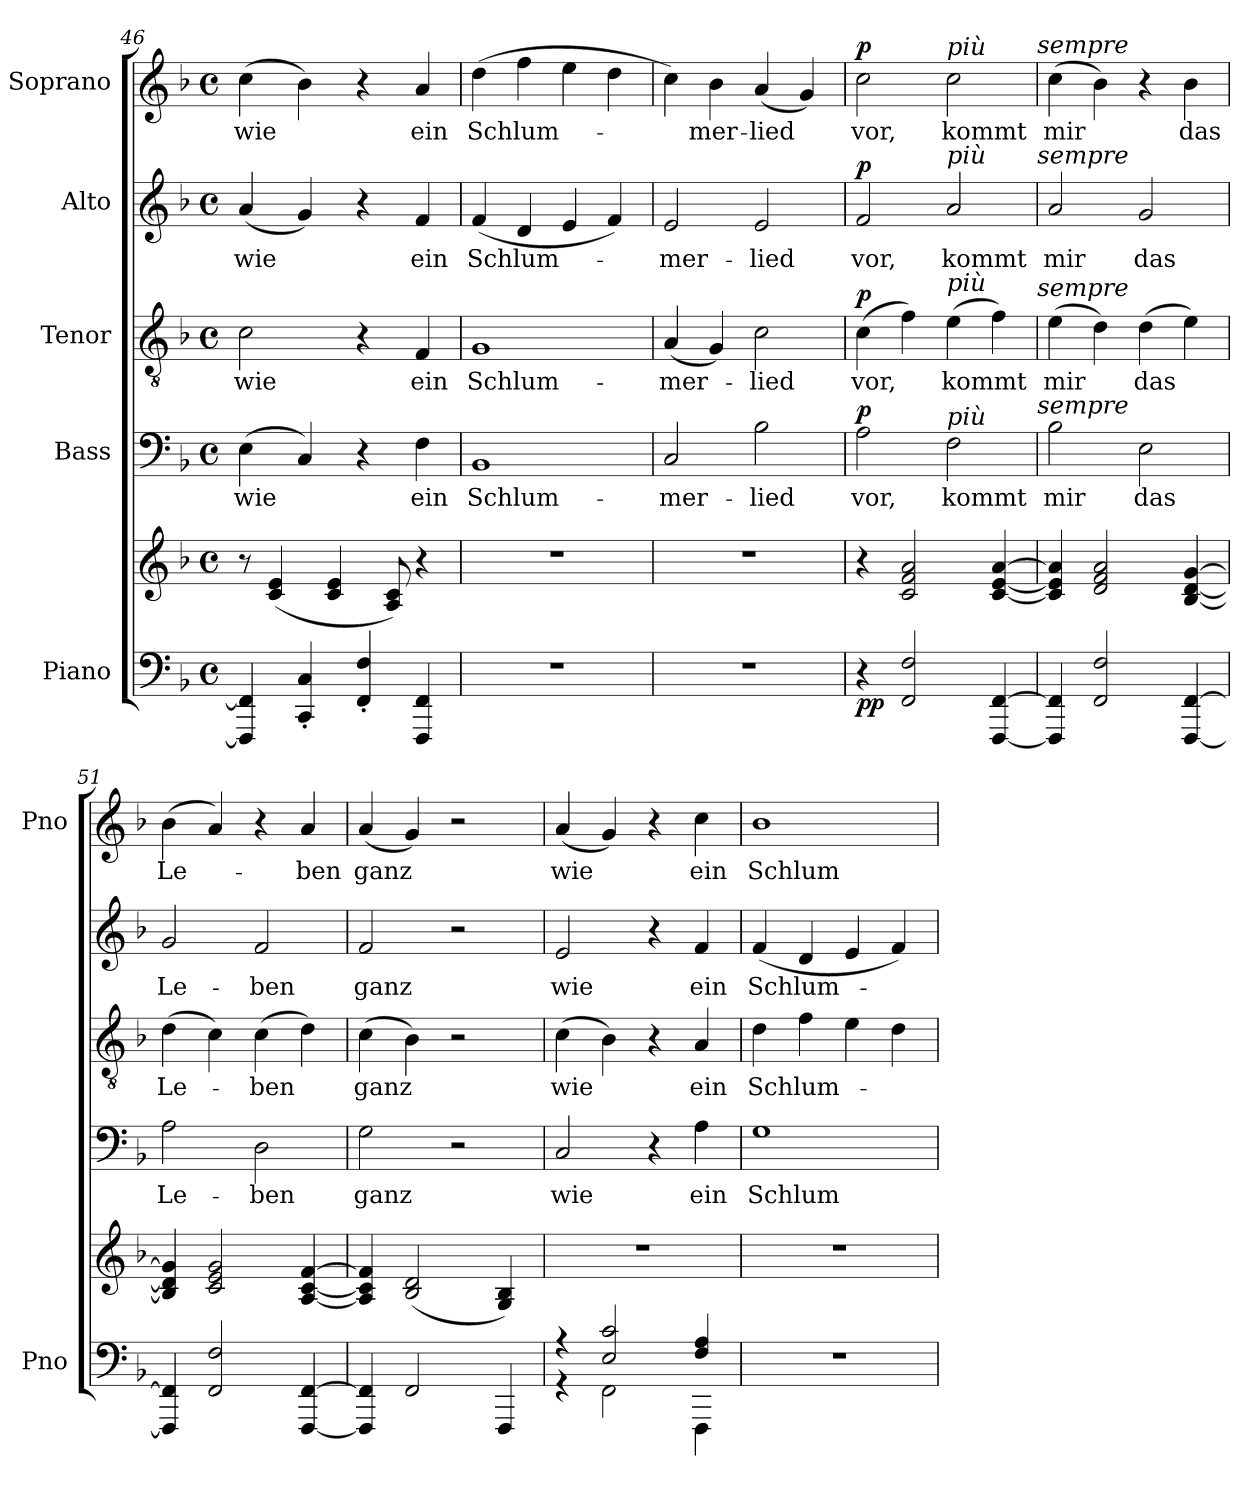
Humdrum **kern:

**kern	**kern	**dynam	**kern	**text	**dynam	**kern	**text	**dynam	**kern	**text	**dynam	**kern	**text	**dynam
*part5	*part5	*part5	*part4	*part4	*part4	*part3	*part3	*part3	*part2	*part2	*part2	*part1	*part1	*part1
*staff6	*staff5	*staff5/6	*staff4	*staff4	*staff4	*staff3	*staff3	*staff3	*staff2	*staff2	*staff2	*staff1	*staff1	*staff1
*I"Piano	*	*	*I"Bass	*	*	*I"Tenor	*	*	*I"Alto	*	*	*I"Soprano	*	*
*I'Pno	*	*	*	*	*	*	*	*	*	*	*	*I'Pno	*	*
*clefF4	*clefG2	*	*clefF4	*	*	*clefGv2	*	*	*clefG2	*	*	*clefG2	*	*
*k[b-]	*k[b-]	*	*k[b-]	*	*	*k[b-]	*	*	*k[b-]	*	*	*k[b-]	*	*
*F:	*F:	*	*F:	*	*	*F:	*	*	*F:	*	*	*F:	*	*
*M4/4	*M4/4	*	*M4/4	*	*	*M4/4	*	*	*M4/4	*	*	*M4/4	*	*
*met(c)	*met(c)	*	*met(c)	*	*	*met(c)	*	*	*met(c)	*	*	*met(c)	*	*
=46	=46	=46	=46	=46	=46	=46	=46	=46	=46	=46	=46	=46	=46	=46
!	!	!	!	!LO:LY:b	!	!	!LO:LY:b	!	!	!LO:LY:b	!	!	!LO:LY:b	!
4FFF/] 4FF/]	8r	.	(>4E\	wie	.	2c\	wie	.	(<4a/	wie	.	(>4cc\	wie	.
.	(<4c/ 4e/	.	.	.	.	.	.	.	.	.	.	.	.	.
4CC/' 4C/'	.	.	4C/)	.	.	.	.	.	4g/)	.	.	4b-\)	.	.
.	4c/ 4e/	.	.	.	.	.	.	.	.	.	.	.	.	.
4FF/' 4F/'	.	.	4r	.	.	4r	.	.	4r	.	.	4r	.	.
.	8A/ 8c/)	.	.	.	.	.	.	.	.	.	.	.	.	.
!	!	!	!	!LO:LY:b	!	!	!LO:LY:b	!	!	!LO:LY:b	!	!	!LO:LY:b	!
4FFF/ 4FF/	4r	.	4F\	ein	.	4F/	ein	.	4f/	ein	.	4a/	ein	.
=47	=47	=47	=47	=47	=47	=47	=47	=47	=47	=47	=47	=47	=47	=47
!	!	!	!	!LO:LY:b	!	!	!LO:LY:b	!	!	!LO:LY:b	!	!	!LO:LY:b	!
1r	1r	.	1BB-	Schlum-	.	1G	Schlum-	.	(<4f/	Schlum-	.	(>4dd\	Schlum-	.
.	.	.	.	.	.	.	.	.	4d/	.	.	4ff\	.	.
.	.	.	.	.	.	.	.	.	4e/	.	.	4ee\	.	.
.	.	.	.	.	.	.	.	.	4f/)	.	.	4dd\	.	.
!!LO:PB:g=z
=48	=48	=48	=48	=48	=48	=48	=48	=48	=48	=48	=48	=48	=48	=48
!	!	!	!	!LO:LY:b	!	!	!LO:LY:b	!	!	!LO:LY:b	!	!	!LO:LY:b	!
1r	1r	.	2C/	­mer-	.	(<4A/	­mer-	.	2e/	­mer-	.	4cc\)	-­	.
!	!	!	!	!	!	!	!	!	!	!	!	!	!LO:LY:b	!
.	.	.	.	.	.	4G/)	.	.	.	.	.	4b-\	­mer-	.
!	!	!	!	!LO:LY:b	!	!	!LO:LY:b	!	!	!LO:LY:b	!	!	!LO:LY:b	!
.	.	.	2B-\	-lied	.	2c\	-lied	.	2e/	-lied	.	(<4a/	-lied	.
.	.	.	.	.	.	.	.	.	.	.	.	4g/)	.	.
=49	=49	=49	=49	=49	=49	=49	=49	=49	=49	=49	=49	=49	=49	=49
!	!	!LO:DY:b=2	!	!LO:LY:b	!LO:DY:b	!	!LO:LY:b	!LO:DY:b	!	!LO:LY:b	!LO:DY:b	!	!LO:LY:b	!LO:DY:b
4r	4r	pp	2A\	vor,	p	(>4c\	vor,	p	2f/	vor,	p	2cc\	vor,	p
2FF/ 2F/	2c/ 2f/ 2a/	.	.	.	.	4f\)	.	.	.	.	.	.	.	.
!	!	!	!	!	!	!	!	!	!	!	!	!LO:TX:a:i:t=più	!	!
!	!	!	!	!	!	!	!	!	!LO:TX:a:i:t=più	!	!	!	!	!
!	!	!	!	!	!	!LO:TX:a:i:t=più	!	!	!	!	!	!	!	!
!	!	!	!LO:TX:a:i:t=più	!	!	!	!	!	!	!	!	!	!	!
!	!	!	!	!LO:LY:b	!	!	!LO:LY:b	!	!	!LO:LY:b	!	!	!LO:LY:b	!
.	.	.	2F\	kommt	.	(>4e\	kommt	.	2a/	kommt	.	2cc\	kommt	.
[4FFF/ [4FF/	[4c/ [4e/ [4a/	.	.	.	.	4f\)	.	.	.	.	.	.	.	.
!	!	!	!	!	!	!	!	!	!	!	!	!LO:TX:a:i:t=sempre	!	!
!	!	!	!	!	!	!	!	!	!LO:TX:a:i:t=sempre	!	!	!	!	!
!	!	!	!	!	!	!LO:TX:a:i:t=sempre	!	!	!	!	!	!	!	!
!	!	!	!LO:TX:a:i:t=sempre	!	!	!	!	!	!	!	!	!	!	!
=50	=50	=50	=50	=50	=50	=50	=50	=50	=50	=50	=50	=50	=50	=50
!	!	!	!	!LO:LY:b	!	!	!LO:LY:b	!	!	!LO:LY:b	!	!	!LO:LY:b	!
4FFF/] 4FF/]	4c/] 4e/] 4a/]	.	2B-\	mir	.	(>4e\	mir	.	2a/	mir	.	(>4cc\	mir	.
2FF/ 2F/	2d/ 2f/ 2a/	.	.	.	.	4d\)	.	.	.	.	.	4b-\)	.	.
!	!	!	!	!LO:LY:b	!	!	!LO:LY:b	!	!	!LO:LY:b	!	!	!	!
.	.	.	2E\	das	.	(>4d\	das	.	2g/	das	.	4r	.	.
!	!	!	!	!	!	!	!	!	!	!	!	!	!LO:LY:b	!
[4FFF/ [4FF/	[4B-/ [4d/ [4g/	.	.	.	.	4e\)	.	.	.	.	.	4b-\	das	.
=51	=51	=51	=51	=51	=51	=51	=51	=51	=51	=51	=51	=51	=51	=51
!	!	!	!	!LO:LY:b	!	!	!LO:LY:b	!	!	!LO:LY:b	!	!	!LO:LY:b	!
4FFF/] 4FF/]	4B-/] 4d/] 4g/]	.	2A\	Le-	.	(>4d\	Le-	.	2g/	Le-	.	(>4b-\	Le-	.
2FF/ 2F/	2c/ 2e/ 2g/	.	.	.	.	4c\)	.	.	.	.	.	4a/)	.	.
!	!	!	!	!LO:LY:b	!	!	!LO:LY:b	!	!	!LO:LY:b	!	!	!	!
.	.	.	2D\	-ben	.	(>4c\	-ben	.	2f/	-ben	.	4r	.	.
!	!	!	!	!	!	!	!	!	!	!	!	!	!LO:LY:b	!
[4FFF/ [4FF/	[4A/ [4c/ [4f/	.	.	.	.	4d\)	.	.	.	.	.	4a/	-ben	.
=52	=52	=52	=52	=52	=52	=52	=52	=52	=52	=52	=52	=52	=52	=52
!	!	!	!	!LO:LY:b	!	!	!LO:LY:b	!	!	!LO:LY:b	!	!	!LO:LY:b	!
4FFF/] 4FF/]	4A/] 4c/] 4f/]	.	2G\	ganz	.	(>4c\	ganz	.	2f/	ganz	.	(<4a/	ganz	.
2FF/	(<2B-/ 2d/	.	.	.	.	4B-\)	.	.	.	.	.	4g/)	.	.
.	.	.	2r	.	.	2r	.	.	2r	.	.	2r	.	.
4FFF/	4G/ 4B-/)	.	.	.	.	.	.	.	.	.	.	.	.	.
=53	=53	=53	=53	=53	=53	=53	=53	=53	=53	=53	=53	=53	=53	=53
*^	*	*	*	*	*	*	*	*	*	*	*	*	*	*
!	!	!	!	!	!LO:LY:b	!	!	!LO:LY:b	!	!	!LO:LY:b	!	!	!LO:LY:b	!
4rGG	4rA	1r	.	2C/	wie	.	(>4c\	wie	.	2e/	wie	.	(<4a/	wie	.
2FF\	2E/ 2c/	.	.	.	.	.	4B-\)	.	.	.	.	.	4g/)	.	.
.	.	.	.	4r	.	.	4r	.	.	4r	.	.	4r	.	.
!	!	!	!	!	!LO:LY:b	!	!	!LO:LY:b	!	!	!LO:LY:b	!	!	!LO:LY:b	!
4FFF\	4F/ 4A/	.	.	4A\	ein	.	4A/	ein	.	4f/	ein	.	4cc\	ein	.
!!LO:PB:g=z
=54	=54	=54	=54	=54	=54	=54	=54	=54	=54	=54	=54	=54	=54	=54	=54
!	!	!	!	!	!LO:LY:b	!	!	!LO:LY:b	!	!	!LO:LY:b	!	!	!LO:LY:b	!
*v	*v	*	*	*	*	*	*	*	*	*	*	*	*	*	*
1r	1r	.	1G	Schlum-	.	4d\	Schlum-	.	(<4f/	Schlum-	.	1b-	Schlum-	.
.	.	.	.	.	.	4f\	.	.	4d/	.	.	.	.	.
.	.	.	.	.	.	4e\	.	.	4e/	.	.	.	.	.
.	.	.	.	.	.	4d\	.	.	4f/)	.	.	.	.	.
=	=	=	=	=	=	=	=	=	=	=	=	=	=	=
*-	*-	*-	*-	*-	*-	*-	*-	*-	*-	*-	*-	*-	*-	*-
